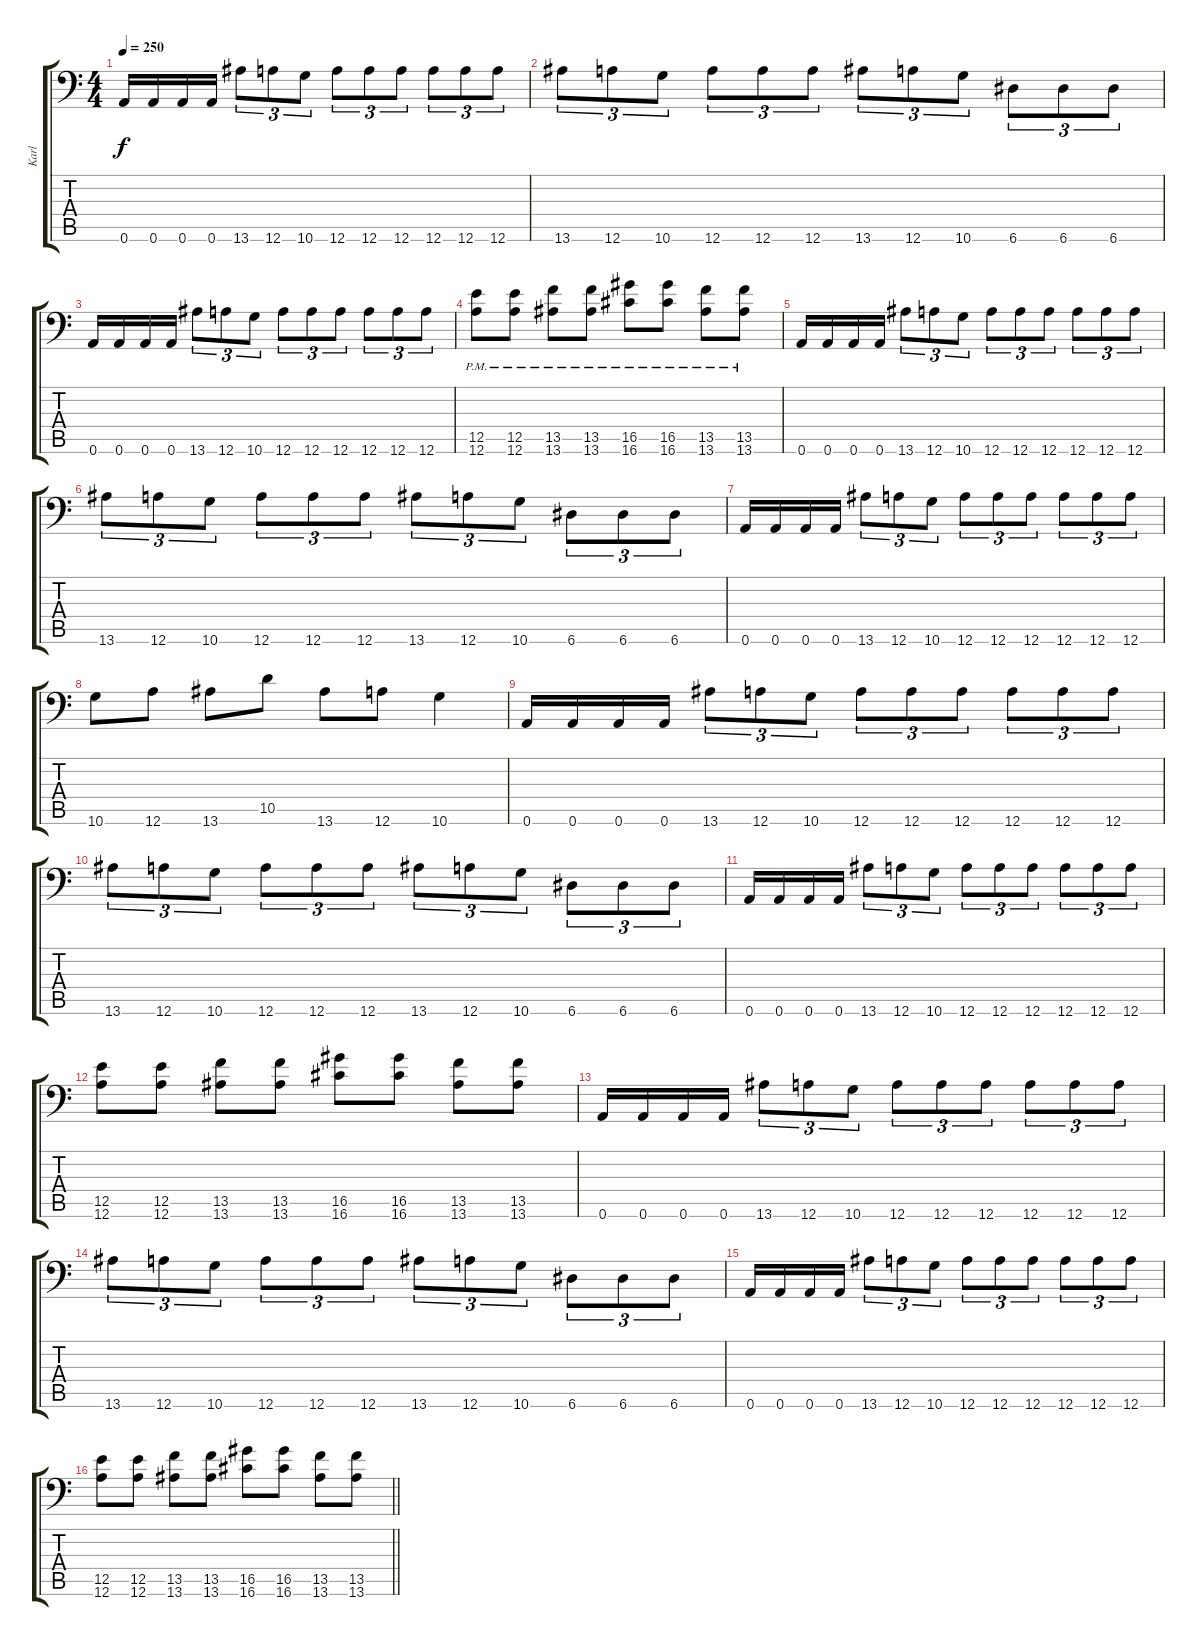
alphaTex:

\track ("Karl" "Karl") {instrument distortionguitar}
\staff {score tabs}
\tuning (B3 Gb3 D3 A2 E2 A1) {hide}
\ts (4 4)
\tempo 250
\clef f4
\ks c
0.6.16{dy f} 0.6.16 0.6.16 0.6.16 13.6.8{tu (3 2)} 12.6.8{tu (3 2)} 10.6.8{tu (3 2)} 12.6.8{tu (3 2)} 12.6.8{tu (3 2)} 12.6.8{tu (3 2)} 12.6.8{tu (3 2)} 12.6.8{tu (3 2)} 12.6.8{tu (3 2)} |
13.6.8{tu (3 2)} 12.6.8{tu (3 2)} 10.6.8{tu (3 2)} 12.6.8{tu (3 2)} 12.6.8{tu (3 2)} 12.6.8{tu (3 2)} 13.6.8{tu (3 2)} 12.6.8{tu (3 2)} 10.6.8{tu (3 2)} 6.6.8{tu (3 2)} 6.6.8{tu (3 2)} 6.6.8{tu (3 2)} |
0.6.16 0.6.16 0.6.16 0.6.16 13.6.8{tu (3 2)} 12.6.8{tu (3 2)} 10.6.8{tu (3 2)} 12.6.8{tu (3 2)} 12.6.8{tu (3 2)} 12.6.8{tu (3 2)} 12.6.8{tu (3 2)} 12.6.8{tu (3 2)} 12.6.8{tu (3 2)} |
(12.5{pm} 12.6{pm}).8 (12.5{pm} 12.6{pm}).8 (13.5{pm} 13.6{pm}).8 (13.5{pm} 13.6{pm}).8 (16.5{pm} 16.6{pm}).8 (16.5{pm} 16.6{pm}).8 (13.5{pm} 13.6{pm}).8 (13.5{pm} 13.6{pm}).8 |
0.6.16 0.6.16 0.6.16 0.6.16 13.6.8{tu (3 2)} 12.6.8{tu (3 2)} 10.6.8{tu (3 2)} 12.6.8{tu (3 2)} 12.6.8{tu (3 2)} 12.6.8{tu (3 2)} 12.6.8{tu (3 2)} 12.6.8{tu (3 2)} 12.6.8{tu (3 2)} |
13.6.8{tu (3 2)} 12.6.8{tu (3 2)} 10.6.8{tu (3 2)} 12.6.8{tu (3 2)} 12.6.8{tu (3 2)} 12.6.8{tu (3 2)} 13.6.8{tu (3 2)} 12.6.8{tu (3 2)} 10.6.8{tu (3 2)} 6.6.8{tu (3 2)} 6.6.8{tu (3 2)} 6.6.8{tu (3 2)} |
0.6.16 0.6.16 0.6.16 0.6.16 13.6.8{tu (3 2)} 12.6.8{tu (3 2)} 10.6.8{tu (3 2)} 12.6.8{tu (3 2)} 12.6.8{tu (3 2)} 12.6.8{tu (3 2)} 12.6.8{tu (3 2)} 12.6.8{tu (3 2)} 12.6.8{tu (3 2)} |
10.6.8 12.6.8 13.6.8 10.5.8 13.6.8 12.6.8 10.6.4 |
0.6.16 0.6.16 0.6.16 0.6.16 13.6.8{tu (3 2)} 12.6.8{tu (3 2)} 10.6.8{tu (3 2)} 12.6.8{tu (3 2)} 12.6.8{tu (3 2)} 12.6.8{tu (3 2)} 12.6.8{tu (3 2)} 12.6.8{tu (3 2)} 12.6.8{tu (3 2)} |
13.6.8{tu (3 2)} 12.6.8{tu (3 2)} 10.6.8{tu (3 2)} 12.6.8{tu (3 2)} 12.6.8{tu (3 2)} 12.6.8{tu (3 2)} 13.6.8{tu (3 2)} 12.6.8{tu (3 2)} 10.6.8{tu (3 2)} 6.6.8{tu (3 2)} 6.6.8{tu (3 2)} 6.6.8{tu (3 2)} |
0.6.16 0.6.16 0.6.16 0.6.16 13.6.8{tu (3 2)} 12.6.8{tu (3 2)} 10.6.8{tu (3 2)} 12.6.8{tu (3 2)} 12.6.8{tu (3 2)} 12.6.8{tu (3 2)} 12.6.8{tu (3 2)} 12.6.8{tu (3 2)} 12.6.8{tu (3 2)} |
(12.5 12.6).8 (12.5 12.6).8 (13.5 13.6).8 (13.5 13.6).8 (16.5 16.6).8 (16.5 16.6).8 (13.5 13.6).8 (13.5 13.6).8 |
0.6.16 0.6.16 0.6.16 0.6.16 13.6.8{tu (3 2)} 12.6.8{tu (3 2)} 10.6.8{tu (3 2)} 12.6.8{tu (3 2)} 12.6.8{tu (3 2)} 12.6.8{tu (3 2)} 12.6.8{tu (3 2)} 12.6.8{tu (3 2)} 12.6.8{tu (3 2)} |
13.6.8{tu (3 2)} 12.6.8{tu (3 2)} 10.6.8{tu (3 2)} 12.6.8{tu (3 2)} 12.6.8{tu (3 2)} 12.6.8{tu (3 2)} 13.6.8{tu (3 2)} 12.6.8{tu (3 2)} 10.6.8{tu (3 2)} 6.6.8{tu (3 2)} 6.6.8{tu (3 2)} 6.6.8{tu (3 2)} |
0.6.16 0.6.16 0.6.16 0.6.16 13.6.8{tu (3 2)} 12.6.8{tu (3 2)} 10.6.8{tu (3 2)} 12.6.8{tu (3 2)} 12.6.8{tu (3 2)} 12.6.8{tu (3 2)} 12.6.8{tu (3 2)} 12.6.8{tu (3 2)} 12.6.8{tu (3 2)} |
\barLineRight lightlight
(12.5 12.6).8 (12.5 12.6).8 (13.5 13.6).8 (13.5 13.6).8 (16.5 16.6).8 (16.5 16.6).8 (13.5 13.6).8 (13.5 13.6).8
